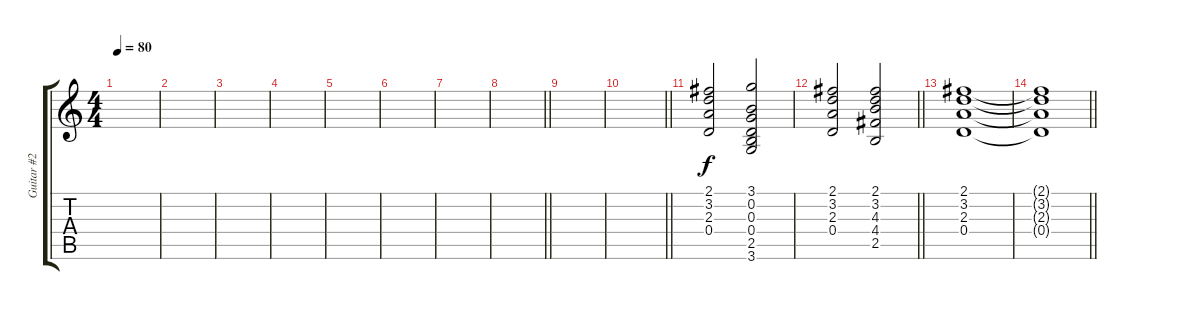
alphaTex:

\track ("Guitar #2 Distortion" "Guitar #2 ") {instrument distortionguitar}
\staff {score tabs}
\tuning (E4 B3 G3 D3 A2 E2) {hide}
\ts (4 4)
\tempo 80
\clef g2
\ks c
|
|
|
|
|
|
|
\barLineRight lightlight
|
|
\barLineRight lightlight
|
(2.1 3.2 2.3 0.4).2 (3.1 0.2 0.3 0.4 2.5 3.6).2 |
\barLineRight lightlight
(2.1 3.2 2.3 0.4).2 (2.1 3.2 4.3 4.4 2.5).2 |
(2.1 3.2 2.3 0.4).1 |
\barLineRight lightlight
(2.1{t} 3.2{t} 2.3{t} 0.4{t}).1
